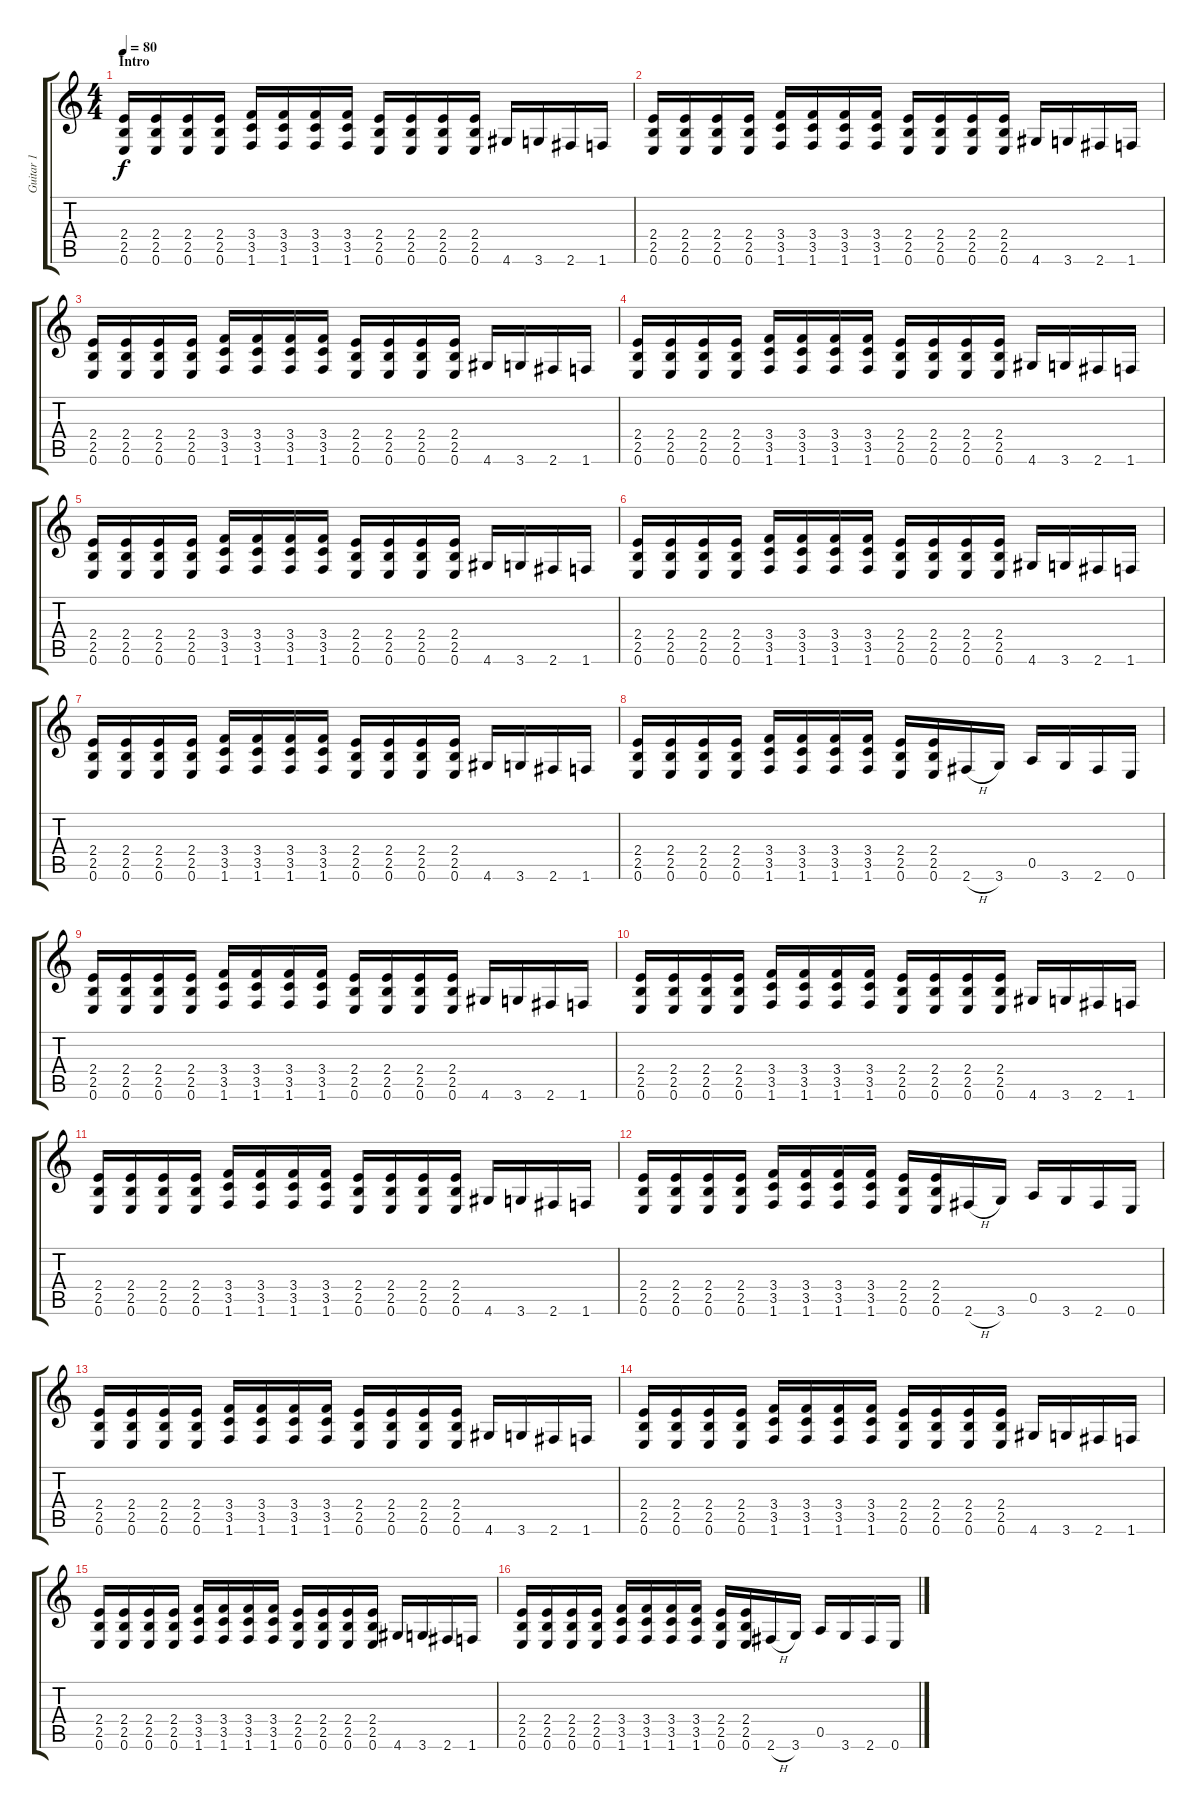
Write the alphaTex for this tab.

\track ("Guitar 1" "Guitar 1") {instrument distortionguitar}
\staff {score tabs}
\tuning (E4 B3 G3 D3 A2 E2) {hide}
\ts (4 4)
\section ("" "Intro")
\tempo 80
\clef g2
\ks c
(2.4 2.5 0.6).16{dy f instrument distortionguitar} (2.4 2.5 0.6).16 (2.4 2.5 0.6).16 (2.4 2.5 0.6).16 (3.4 3.5 1.6).16 (3.4 3.5 1.6).16 (3.4 3.5 1.6).16 (3.4 3.5 1.6).16 (2.4 2.5 0.6).16 (2.4 2.5 0.6).16 (2.4 2.5 0.6).16 (2.4 2.5 0.6).16 4.6.16 3.6.16 2.6.16 1.6.16 |
(2.4 2.5 0.6).16 (2.4 2.5 0.6).16 (2.4 2.5 0.6).16 (2.4 2.5 0.6).16 (3.4 3.5 1.6).16 (3.4 3.5 1.6).16 (3.4 3.5 1.6).16 (3.4 3.5 1.6).16 (2.4 2.5 0.6).16 (2.4 2.5 0.6).16 (2.4 2.5 0.6).16 (2.4 2.5 0.6).16 4.6.16 3.6.16 2.6.16 1.6.16 |
(2.4 2.5 0.6).16 (2.4 2.5 0.6).16 (2.4 2.5 0.6).16 (2.4 2.5 0.6).16 (3.4 3.5 1.6).16 (3.4 3.5 1.6).16 (3.4 3.5 1.6).16 (3.4 3.5 1.6).16 (2.4 2.5 0.6).16 (2.4 2.5 0.6).16 (2.4 2.5 0.6).16 (2.4 2.5 0.6).16 4.6.16 3.6.16 2.6.16 1.6.16 |
(2.4 2.5 0.6).16 (2.4 2.5 0.6).16 (2.4 2.5 0.6).16 (2.4 2.5 0.6).16 (3.4 3.5 1.6).16 (3.4 3.5 1.6).16 (3.4 3.5 1.6).16 (3.4 3.5 1.6).16 (2.4 2.5 0.6).16 (2.4 2.5 0.6).16 (2.4 2.5 0.6).16 (2.4 2.5 0.6).16 4.6.16 3.6.16 2.6.16 1.6.16 |
(2.4 2.5 0.6).16 (2.4 2.5 0.6).16 (2.4 2.5 0.6).16 (2.4 2.5 0.6).16 (3.4 3.5 1.6).16 (3.4 3.5 1.6).16 (3.4 3.5 1.6).16 (3.4 3.5 1.6).16 (2.4 2.5 0.6).16 (2.4 2.5 0.6).16 (2.4 2.5 0.6).16 (2.4 2.5 0.6).16 4.6.16 3.6.16 2.6.16 1.6.16 |
(2.4 2.5 0.6).16 (2.4 2.5 0.6).16 (2.4 2.5 0.6).16 (2.4 2.5 0.6).16 (3.4 3.5 1.6).16 (3.4 3.5 1.6).16 (3.4 3.5 1.6).16 (3.4 3.5 1.6).16 (2.4 2.5 0.6).16 (2.4 2.5 0.6).16 (2.4 2.5 0.6).16 (2.4 2.5 0.6).16 4.6.16 3.6.16 2.6.16 1.6.16 |
(2.4 2.5 0.6).16 (2.4 2.5 0.6).16 (2.4 2.5 0.6).16 (2.4 2.5 0.6).16 (3.4 3.5 1.6).16 (3.4 3.5 1.6).16 (3.4 3.5 1.6).16 (3.4 3.5 1.6).16 (2.4 2.5 0.6).16 (2.4 2.5 0.6).16 (2.4 2.5 0.6).16 (2.4 2.5 0.6).16 4.6.16 3.6.16 2.6.16 1.6.16 |
(2.4 2.5 0.6).16 (2.4 2.5 0.6).16 (2.4 2.5 0.6).16 (2.4 2.5 0.6).16 (3.4 3.5 1.6).16 (3.4 3.5 1.6).16 (3.4 3.5 1.6).16 (3.4 3.5 1.6).16 (2.4 2.5 0.6).16 (2.4 2.5 0.6).16 2.6{h}.16 3.6.16 0.5.16 3.6.16 2.6.16 0.6.16 |
(2.4 2.5 0.6).16 (2.4 2.5 0.6).16 (2.4 2.5 0.6).16 (2.4 2.5 0.6).16 (3.4 3.5 1.6).16 (3.4 3.5 1.6).16 (3.4 3.5 1.6).16 (3.4 3.5 1.6).16 (2.4 2.5 0.6).16 (2.4 2.5 0.6).16 (2.4 2.5 0.6).16 (2.4 2.5 0.6).16 4.6.16 3.6.16 2.6.16 1.6.16 |
(2.4 2.5 0.6).16 (2.4 2.5 0.6).16 (2.4 2.5 0.6).16 (2.4 2.5 0.6).16 (3.4 3.5 1.6).16 (3.4 3.5 1.6).16 (3.4 3.5 1.6).16 (3.4 3.5 1.6).16 (2.4 2.5 0.6).16 (2.4 2.5 0.6).16 (2.4 2.5 0.6).16 (2.4 2.5 0.6).16 4.6.16 3.6.16 2.6.16 1.6.16 |
(2.4 2.5 0.6).16 (2.4 2.5 0.6).16 (2.4 2.5 0.6).16 (2.4 2.5 0.6).16 (3.4 3.5 1.6).16 (3.4 3.5 1.6).16 (3.4 3.5 1.6).16 (3.4 3.5 1.6).16 (2.4 2.5 0.6).16 (2.4 2.5 0.6).16 (2.4 2.5 0.6).16 (2.4 2.5 0.6).16 4.6.16 3.6.16 2.6.16 1.6.16 |
(2.4 2.5 0.6).16 (2.4 2.5 0.6).16 (2.4 2.5 0.6).16 (2.4 2.5 0.6).16 (3.4 3.5 1.6).16 (3.4 3.5 1.6).16 (3.4 3.5 1.6).16 (3.4 3.5 1.6).16 (2.4 2.5 0.6).16 (2.4 2.5 0.6).16 2.6{h}.16 3.6.16 0.5.16 3.6.16 2.6.16 0.6.16 |
(2.4 2.5 0.6).16 (2.4 2.5 0.6).16 (2.4 2.5 0.6).16 (2.4 2.5 0.6).16 (3.4 3.5 1.6).16 (3.4 3.5 1.6).16 (3.4 3.5 1.6).16 (3.4 3.5 1.6).16 (2.4 2.5 0.6).16 (2.4 2.5 0.6).16 (2.4 2.5 0.6).16 (2.4 2.5 0.6).16 4.6.16 3.6.16 2.6.16 1.6.16 |
(2.4 2.5 0.6).16 (2.4 2.5 0.6).16 (2.4 2.5 0.6).16 (2.4 2.5 0.6).16 (3.4 3.5 1.6).16 (3.4 3.5 1.6).16 (3.4 3.5 1.6).16 (3.4 3.5 1.6).16 (2.4 2.5 0.6).16 (2.4 2.5 0.6).16 (2.4 2.5 0.6).16 (2.4 2.5 0.6).16 4.6.16 3.6.16 2.6.16 1.6.16 |
(2.4 2.5 0.6).16 (2.4 2.5 0.6).16 (2.4 2.5 0.6).16 (2.4 2.5 0.6).16 (3.4 3.5 1.6).16 (3.4 3.5 1.6).16 (3.4 3.5 1.6).16 (3.4 3.5 1.6).16 (2.4 2.5 0.6).16 (2.4 2.5 0.6).16 (2.4 2.5 0.6).16 (2.4 2.5 0.6).16 4.6.16 3.6.16 2.6.16 1.6.16 |
(2.4 2.5 0.6).16 (2.4 2.5 0.6).16 (2.4 2.5 0.6).16 (2.4 2.5 0.6).16 (3.4 3.5 1.6).16 (3.4 3.5 1.6).16 (3.4 3.5 1.6).16 (3.4 3.5 1.6).16 (2.4 2.5 0.6).16 (2.4 2.5 0.6).16 2.6{h}.16 3.6.16 0.5.16 3.6.16 2.6.16 0.6.16
